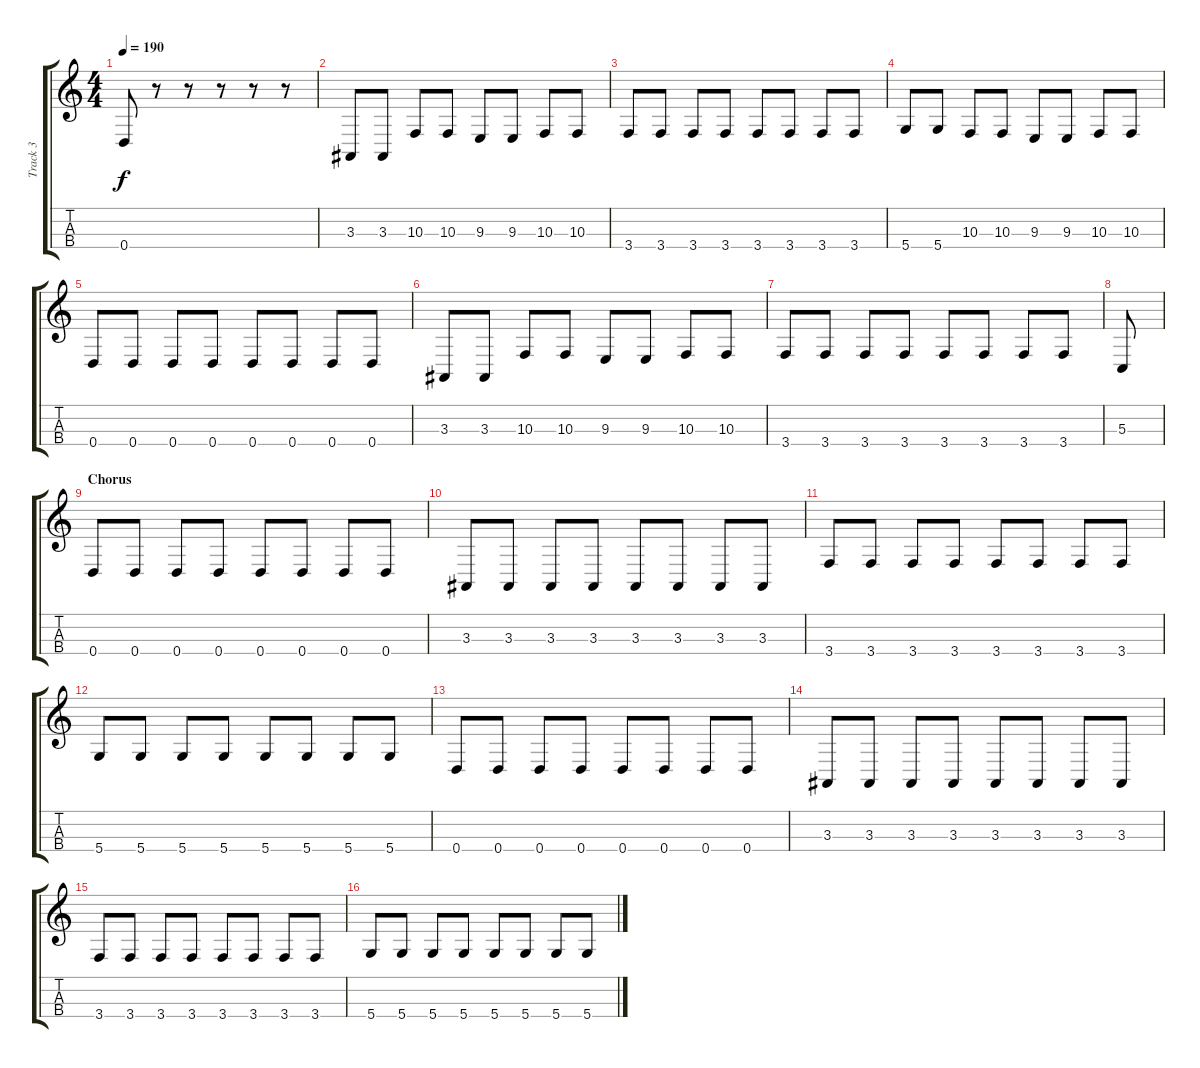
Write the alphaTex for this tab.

\track ("Track 3" "Track 3") {instrument electricbassfinger}
\staff {score tabs}
\tuning (F3 C3 G1 D2) {hide}
\ts (4 4)
\tempo 190
\clef g2
\ks c
0.4.8{dy f} r.8 r.8 r.8 r.8 r.8 |
3.3.8 3.3.8 10.3.8 10.3.8 9.3.8 9.3.8 10.3.8 10.3.8 |
3.4.8 3.4.8 3.4.8 3.4.8 3.4.8 3.4.8 3.4.8 3.4.8 |
5.4.8 5.4.8 10.3.8 10.3.8 9.3.8 9.3.8 10.3.8 10.3.8 |
0.4.8 0.4.8 0.4.8 0.4.8 0.4.8 0.4.8 0.4.8 0.4.8 |
3.3.8 3.3.8 10.3.8 10.3.8 9.3.8 9.3.8 10.3.8 10.3.8 |
3.4.8 3.4.8 3.4.8 3.4.8 3.4.8 3.4.8 3.4.8 3.4.8 |
5.3.8 |
\section ("" "Chorus")
0.4.8 0.4.8 0.4.8 0.4.8 0.4.8 0.4.8 0.4.8 0.4.8 |
3.3.8 3.3.8 3.3.8 3.3.8 3.3.8 3.3.8 3.3.8 3.3.8 |
3.4.8 3.4.8 3.4.8 3.4.8 3.4.8 3.4.8 3.4.8 3.4.8 |
5.4.8 5.4.8 5.4.8 5.4.8 5.4.8 5.4.8 5.4.8 5.4.8 |
0.4.8 0.4.8 0.4.8 0.4.8 0.4.8 0.4.8 0.4.8 0.4.8 |
3.3.8 3.3.8 3.3.8 3.3.8 3.3.8 3.3.8 3.3.8 3.3.8 |
3.4.8 3.4.8 3.4.8 3.4.8 3.4.8 3.4.8 3.4.8 3.4.8 |
5.4.8 5.4.8 5.4.8 5.4.8 5.4.8 5.4.8 5.4.8 5.4.8
